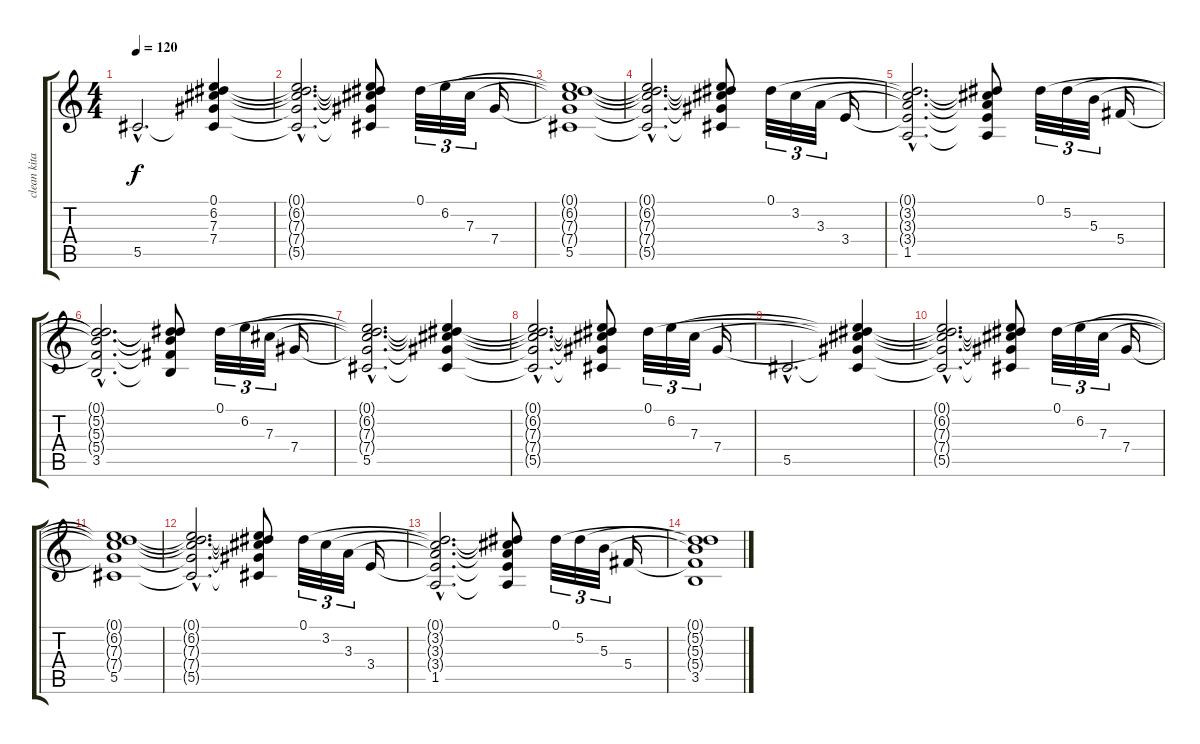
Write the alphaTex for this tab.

\track ("clean kitara" "clean kita") {instrument electricguitarclean}
\staff {score tabs}
\tuning (Eb4 Bb3 Gb3 Db3 Ab2 Eb2) {hide}
\ts (4 4)
\tempo 120
\clef g2
\ks c
5.5{hac}.2{d dy f} (0.1{t} 6.2{t} 7.3{t} 7.4{t} 5.5{t}).4 |
(0.1{hac t} 6.2{hac t} 7.3{hac t} 7.4{hac t} 5.5{hac t}).2{d} (0.1{t} 6.2{t} 7.3{t} 7.4{t} 5.5{t}).8 0.1.32{tu (3 2)} 6.2.32{tu (3 2)} 7.3.32{tu (3 2)} 7.4.16 |
(0.1{t} 6.2{t} 7.3{t} 7.4{t} 5.5).1 |
(0.1{hac t} 6.2{hac t} 7.3{hac t} 7.4{hac t} 5.5{hac t}).2{d} (0.1{t} 6.2{t} 7.3{t} 7.4{t} 5.5{t}).8 0.1.32{tu (3 2)} 3.2.32{tu (3 2)} 3.3.32{tu (3 2)} 3.4.16 |
(0.1{hac t} 3.2{hac t} 3.3{hac t} 3.4{hac t} 1.5{hac}).2{d} (0.1{t} 3.2{t} 3.3{t} 3.4{t} 1.5{t}).8 0.1.32{tu (3 2)} 5.2.32{tu (3 2)} 5.3.32{tu (3 2)} 5.4.16 |
(0.1{hac t} 5.2{hac t} 5.3{hac t} 5.4{hac t} 3.5{hac}).2{d} (0.1{t} 5.2{t} 5.3{t} 5.4{t} 3.5{t}).8 0.1.32{tu (3 2)} 6.2.32{tu (3 2)} 7.3.32{tu (3 2)} 7.4.16 |
(0.1{hac t} 6.2{hac t} 7.3{hac t} 7.4{hac t} 5.5{hac}).2{d} (0.1{t} 6.2{t} 7.3{t} 7.4{t} 5.5{t}).4 |
(0.1{hac t} 6.2{hac t} 7.3{hac t} 7.4{hac t} 5.5{hac t}).2{d} (0.1{t} 6.2{t} 7.3{t} 7.4{t} 5.5{t}).8 0.1.32{tu (3 2)} 6.2.32{tu (3 2)} 7.3.32{tu (3 2)} 7.4.16 |
5.5{hac}.2{d} (0.1{t} 6.2{t} 7.3{t} 7.4{t} 5.5{t}).4 |
(0.1{hac t} 6.2{hac t} 7.3{hac t} 7.4{hac t} 5.5{hac t}).2{d} (0.1{t} 6.2{t} 7.3{t} 7.4{t} 5.5{t}).8 0.1.32{tu (3 2)} 6.2.32{tu (3 2)} 7.3.32{tu (3 2)} 7.4.16 |
(0.1{t} 6.2{t} 7.3{t} 7.4{t} 5.5).1 |
(0.1{hac t} 6.2{hac t} 7.3{hac t} 7.4{hac t} 5.5{hac t}).2{d} (0.1{t} 6.2{t} 7.3{t} 7.4{t} 5.5{t}).8 0.1.32{tu (3 2)} 3.2.32{tu (3 2)} 3.3.32{tu (3 2)} 3.4.16 |
(0.1{hac t} 3.2{hac t} 3.3{hac t} 3.4{hac t} 1.5{hac}).2{d} (0.1{t} 3.2{t} 3.3{t} 3.4{t} 1.5{t}).8 0.1.32{tu (3 2)} 5.2.32{tu (3 2)} 5.3.32{tu (3 2)} 5.4.16 |
(0.1{t} 5.2{t} 5.3{t} 5.4{t} 3.5).1
